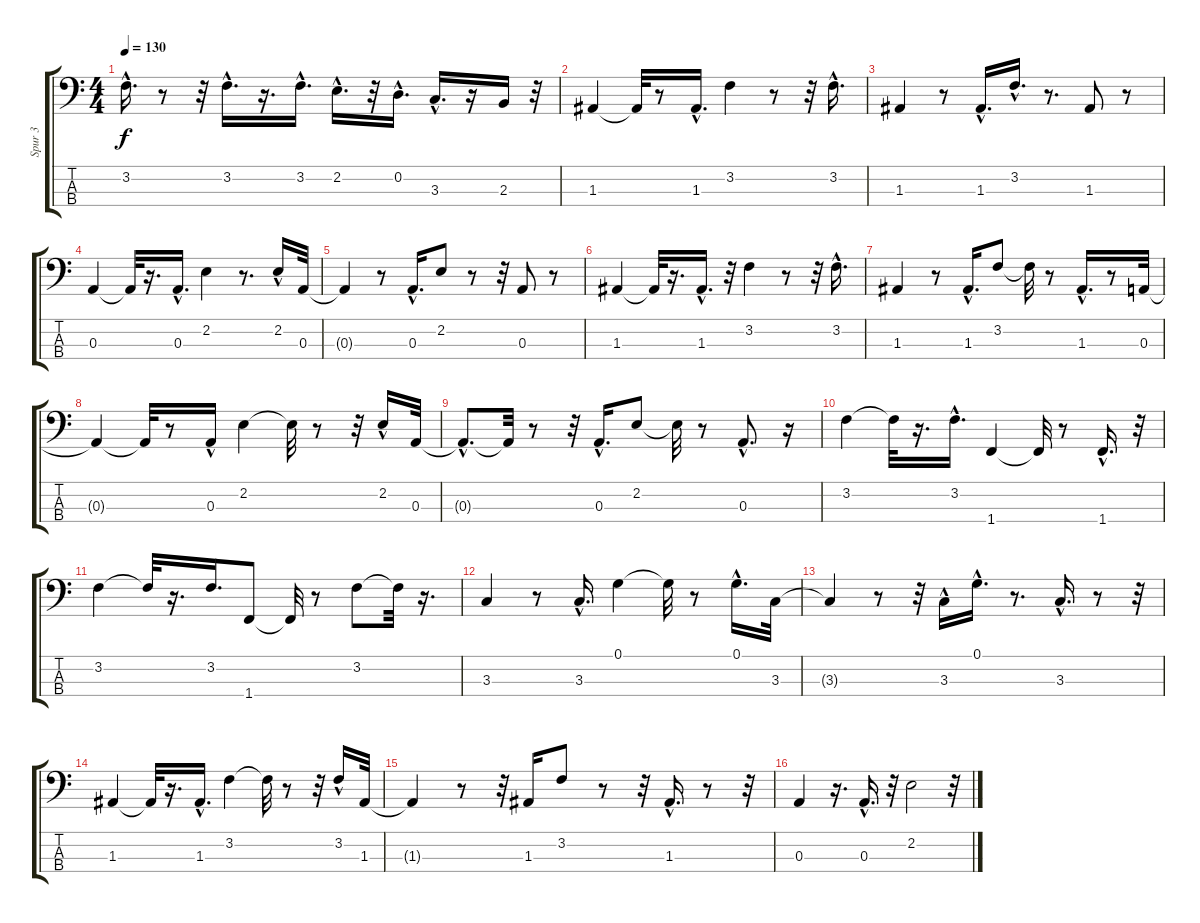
\track ("Spur 3" "Spur 3") {instrument fretlessbass}
\staff {score tabs}
\tuning (G2 D2 A1 E1) {hide}
\ts (4 4)
\tempo 130
\clef f4
\ks c
3.2{hac}.16{d dy f} r.8 r.32 3.2{hac}.16{d} r.16{d} 3.2{hac}.16{d} 2.2{hac}.16{d} r.32 0.2{hac}.16{d} 3.3{hac}.16{d} r.16 2.3.16 r.32 |
1.3.4 1.3{t}.32 r.8 1.3{hac}.16{d} 3.2.4 r.8 r.32 3.2{hac}.16{d} |
1.3.4 r.8 1.3{hac}.16{d} 3.2{hac}.16{d} r.8{d} 1.3.8 r.8 |
0.3.4 0.3{t}.32 r.16{d} 0.3{hac}.16{d} 2.2.4 r.8{d} 2.2{hac}.16 0.3.32 |
0.3{t}.4 r.8 0.3{hac}.16{d} 2.2.8 r.8 r.32 0.3.8 r.8 |
1.3.4 1.3{t}.32 r.16{d} 1.3{hac}.16{d} r.32 3.2.4 r.8 r.32 3.2{hac}.16{d} |
1.3.4 r.8 1.3{hac}.16{d} 3.2.8 3.2{t}.32 r.8 1.3{hac}.16{d} r.8 0.3.32 |
0.3{t}.4 0.3{t}.32 r.8 0.3{hac}.16 2.2.4 2.2{t}.32 r.8 r.32 2.2{hac}.16 0.3.32 |
0.3{hac t}.8{d} 0.3{t}.32 r.8 r.32 0.3{hac}.16{d} 2.2.8 2.2{t}.32 r.8 0.3{hac}.8{d} r.16 |
3.2.4 3.2{t}.32 r.16{d} 3.2{hac}.16{d} 1.4.4 1.4{t}.32 r.8 1.4{hac}.16{d} r.32 |
3.2.4 3.2{t}.32 r.16{d} 3.2.16{d} 1.4.8 1.4{t}.32 r.8 3.2.8 3.2{t}.32 r.16{d} |
3.3.4 r.8 3.3{hac}.16{d} 0.1.4 0.1{t}.32 r.8 0.1{hac}.16{d} 3.3.32 |
3.3{t}.4 r.8 r.32 3.3{hac}.16 0.1{hac}.16{d} r.8{d} 3.3{hac}.16{d} r.8 r.32 |
1.3.4 1.3{t}.32 r.16{d} 1.3{hac}.16{d} 3.2.4 3.2{t}.32 r.8 r.32 3.2{hac}.16 1.3.32 |
1.3{t}.4 r.8 r.32 1.3.16 3.2.8 r.8 r.32 1.3{hac}.16{d} r.8 r.32 |
0.3.4 r.16{d} 0.3{hac}.16{d} r.32 2.2.2 r.32
